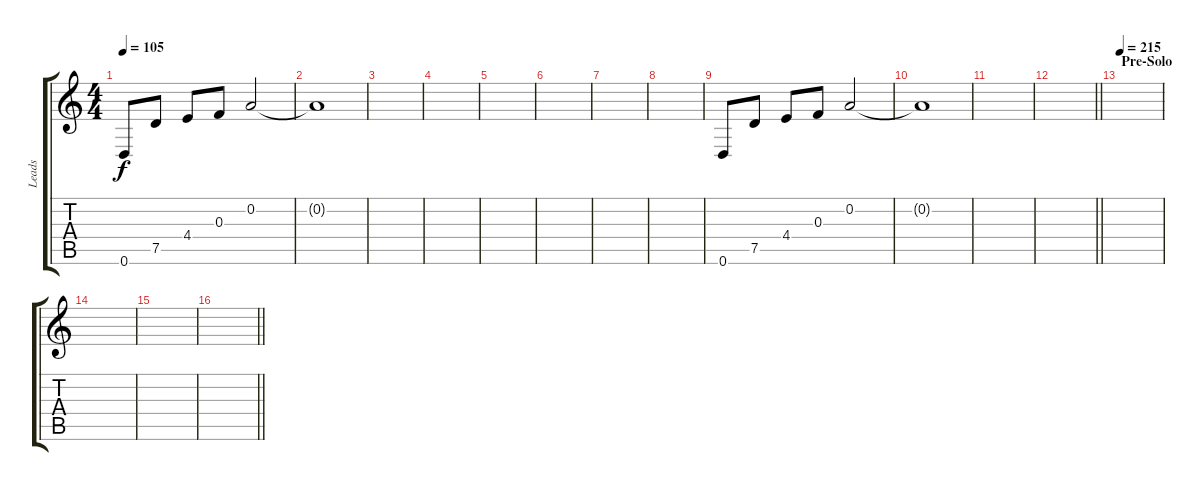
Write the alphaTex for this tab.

\track ("Leads" "Leads") {instrument distortionguitar}
\staff {score tabs}
\tuning (D4 A3 F3 C3 G2 D2) {hide}
\ts (4 4)
\tempo 105
\clef g2
\ks c
0.6.8{dy f} 7.5.8 4.4.8 0.3.8 0.2.2 |
0.2{t}.1 |
|
|
|
|
|
|
0.6.8 7.5.8 4.4.8 0.3.8 0.2.2 |
0.2{t}.1 |
|
\barLineRight lightlight
|
\section ("" "Pre-Solo")
\tempo 215
|
|
|
\barLineRight lightlight
